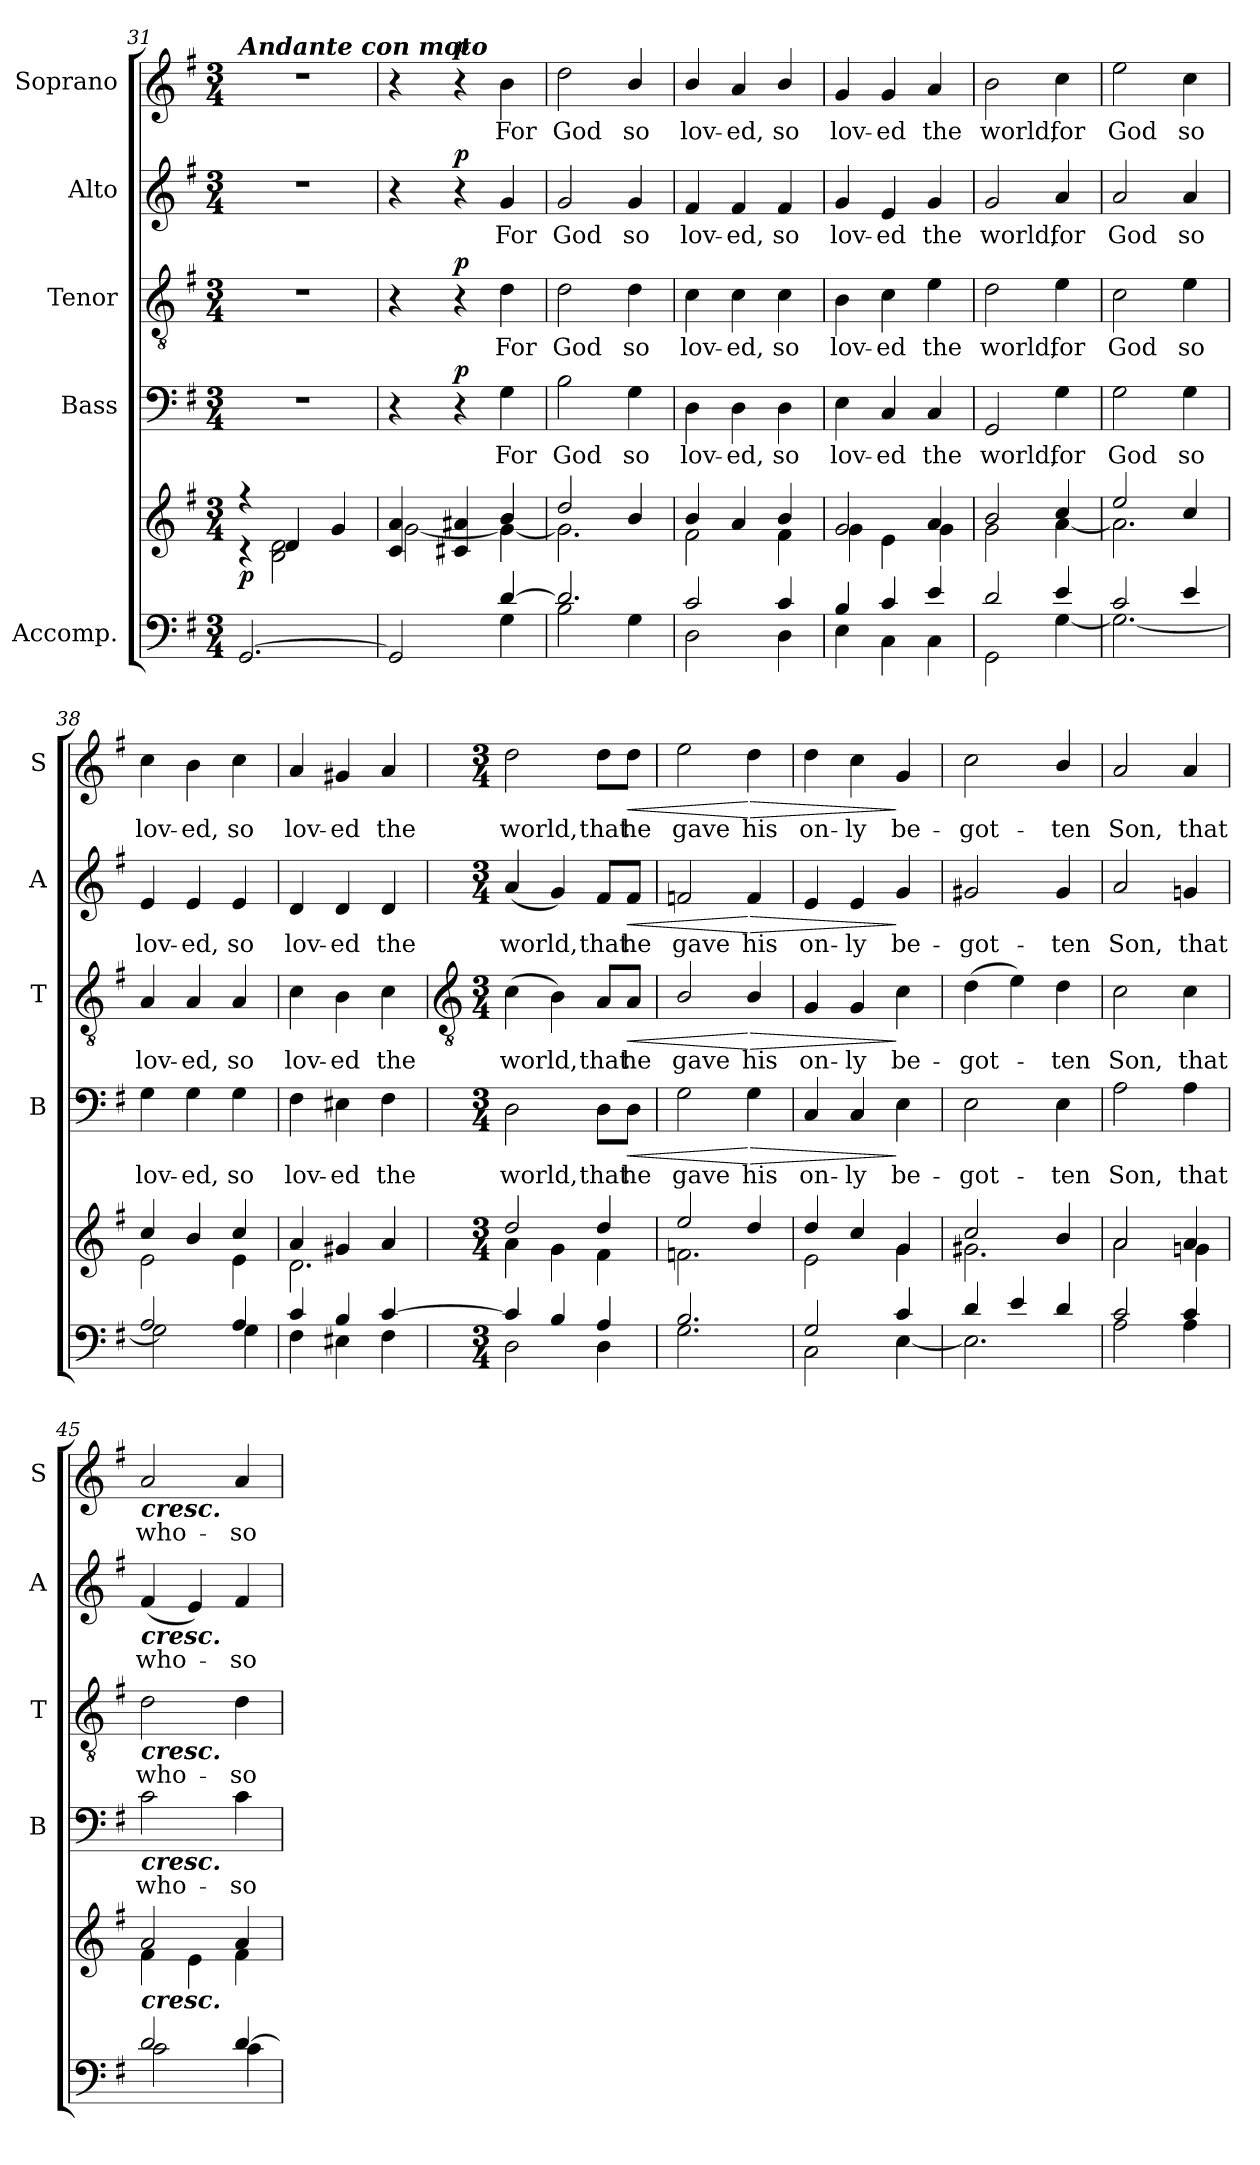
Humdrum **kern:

**kern	**kern	**dynam	**kern	**text	**dynam	**kern	**text	**dynam	**kern	**text	**dynam	**kern	**text	**dynam
*part5	*part5	*part5	*part4	*part4	*part4	*part3	*part3	*part3	*part2	*part2	*part2	*part1	*part1	*part1
*staff6	*staff5	*staff5/6	*staff4	*staff4	*staff4	*staff3	*staff3	*staff3	*staff2	*staff2	*staff2	*staff1	*staff1	*staff1
*I"Accomp.	*	*	*I"Bass	*	*	*I"Tenor	*	*	*I"Alto	*	*	*I"Soprano	*	*
*	*	*	*I'B	*	*	*I'T	*	*	*I'A	*	*	*I'S	*	*
!!LO:LB:g=z
*clefF4	*clefG2	*	*clefF4	*	*	*clefGv2	*	*	*clefG2	*	*	*clefG2	*	*
*k[f#]	*k[f#]	*	*k[f#]	*	*	*k[f#]	*	*	*k[f#]	*	*	*k[f#]	*	*
*G:	*G:	*	*G:	*	*	*G:	*	*	*G:	*	*	*G:	*	*
*M3/4	*M3/4	*	*M3/4	*	*	*M3/4	*	*	*M3/4	*	*	*M3/4	*	*
=31	=31	=31	=31	=31	=31	=31	=31	=31	=31	=31	=31	=31	=31	=31
*^	*	*	*	*	*	*	*	*	*	*	*	*	*	*
!	!	!	!	!	!	!	!	!	!	!	!	!	!LO:TX:a:Bi:t=Andante con moto	!	!
!	!	!LO:TX:a:Bi:t=Andante con moto	!	!	!	!	!	!	!	!	!	!	!	!	!
!	!	!LO:TX:b:Bi:t=legato	!	!	!	!	!	!	!	!	!	!	!	!	!
!	!LO:N:vis=1	!	!LO:DY:b	!LO:N:vis=1	!	!	!LO:N:vis=1	!	!	!LO:N:vis=1	!	!	!LO:N:vis=1	!	!
*	*	*^	*	*	*	*	*	*	*	*	*	*	*	*	*
[2.GG/	2.ryy	4r	4r	p	2.r	.	.	2.r	.	.	2.r	.	.	2.r	.	.
.	.	4d/	2B\ 2d\	.	.	.	.	.	.	.	.	.	.	.	.	.
.	.	4qqc/yy	.	.	.	.	.	.	.	.	.	.	.	.	.	.
.	.	4g/	.	.	.	.	.	.	.	.	.	.	.	.	.	.
=32	=32	=32	=32	=32	=32	=32	=32	=32	=32	=32	=32	=32	=32	=32	=32	=32
2GG/]	2ryy	4c/ 4a/	[2g\	.	4r	.	.	4r	.	.	4r	.	.	4r	.	.
.	.	4qqc/yy	.	.	.	.	.	.	.	.	.	.	.	.	.	.
!	!	!	!	!	!	!	!LO:DY:b	!	!	!LO:DY:b	!	!	!LO:DY:b	!	!	!LO:DY:b
.	.	4c#X/ 4a#X/	.	.	4r	.	p	4r	.	p	4r	.	p	4r	.	p
!	!	!	!	!	!	!LO:LY:b	!	!	!LO:LY:b	!	!	!LO:LY:b	!	!	!LO:LY:b	!
[4d/	4G\	4b/	4g\_	.	4G	For	.	4d	For	.	4g	For	.	4b	For	.
=33	=33	=33	=33	=33	=33	=33	=33	=33	=33	=33	=33	=33	=33	=33	=33	=33
!	!	!	!	!	!	!LO:LY:b	!	!	!LO:LY:b	!	!	!LO:LY:b	!	!	!LO:LY:b	!
2.d/]	2B\	2dd/	2.g\]	.	2B	God	.	2d	God	.	2g	God	.	2dd	God	.
!	!	!	!	!	!	!LO:LY:b	!	!	!LO:LY:b	!	!	!LO:LY:b	!	!	!LO:LY:b	!
.	4G\	4b/	.	.	4G	so	.	4d	so	.	4g	so	.	4b/	so	.
=34	=34	=34	=34	=34	=34	=34	=34	=34	=34	=34	=34	=34	=34	=34	=34	=34
!	!	!	!	!	!	!LO:LY:b	!	!	!LO:LY:b	!	!	!LO:LY:b	!	!	!LO:LY:b	!
2c/	2D\	4b/	2f#\	.	4D	lov-	.	4c	lov-	.	4f#	lov-	.	4b/	lov-	.
!	!	!	!	!	!	!LO:LY:b	!	!	!LO:LY:b	!	!	!LO:LY:b	!	!	!LO:LY:b	!
.	.	4a/	.	.	4D	-ed,	.	4c	-ed,	.	4f#	-ed,	.	4a	-ed,	.
!	!	!	!	!	!	!LO:LY:b	!	!	!LO:LY:b	!	!	!LO:LY:b	!	!	!LO:LY:b	!
4c/	4D\	4b/	4f#\	.	4D	so	.	4c	so	.	4f#	so	.	4b/	so	.
=35	=35	=35	=35	=35	=35	=35	=35	=35	=35	=35	=35	=35	=35	=35	=35	=35
!	!	!	!	!	!	!LO:LY:b	!	!	!LO:LY:b	!	!	!LO:LY:b	!	!	!LO:LY:b	!
4B/	4E\	2g/	4g\	.	4E	lov-	.	4B	lov-	.	4g	lov-	.	4g	lov-	.
!	!	!	!	!	!	!LO:LY:b	!	!	!LO:LY:b	!	!	!LO:LY:b	!	!	!LO:LY:b	!
4c/	4C\	.	4e\	.	4C	-ed	.	4c	-ed	.	4e	-ed	.	4g	-ed	.
!	!	!	!	!	!	!LO:LY:b	!	!	!LO:LY:b	!	!	!LO:LY:b	!	!	!LO:LY:b	!
4e/	4C\	4a/	4g\	.	4C	the	.	4e	the	.	4g	the	.	4a	the	.
=36	=36	=36	=36	=36	=36	=36	=36	=36	=36	=36	=36	=36	=36	=36	=36	=36
!	!	!	!	!	!	!LO:LY:b	!	!	!LO:LY:b	!	!	!LO:LY:b	!	!	!LO:LY:b	!
2d/	2GG\	2b/	2g\	.	2GG	world,	.	2d	world,	.	2g	world,	.	2b	world,	.
!	!	!	!	!	!	!LO:LY:b	!	!	!LO:LY:b	!	!	!LO:LY:b	!	!	!LO:LY:b	!
4e/	[4G\	4cc/	[4a\	.	4G	for	.	4e	for	.	4a	for	.	4cc	for	.
=37	=37	=37	=37	=37	=37	=37	=37	=37	=37	=37	=37	=37	=37	=37	=37	=37
!	!	!	!	!	!	!LO:LY:b	!	!	!LO:LY:b	!	!	!LO:LY:b	!	!	!LO:LY:b	!
2c/	2.G\_	2ee/	2.a\]	.	2G	God	.	2c	God	.	2a	God	.	2ee	God	.
!	!	!	!	!	!	!LO:LY:b	!	!	!LO:LY:b	!	!	!LO:LY:b	!	!	!LO:LY:b	!
4e/	.	4cc/	.	.	4G	so	.	4e	so	.	4a	so	.	4cc	so	.
=38	=38	=38	=38	=38	=38	=38	=38	=38	=38	=38	=38	=38	=38	=38	=38	=38
!	!	!	!	!	!	!LO:LY:b	!	!	!LO:LY:b	!	!	!LO:LY:b	!	!	!LO:LY:b	!
2A/	2G\]	4cc/	2e\	.	4G	lov-	.	4A	lov-	.	4e	lov-	.	4cc	lov-	.
!	!	!	!	!	!	!LO:LY:b	!	!	!LO:LY:b	!	!	!LO:LY:b	!	!	!LO:LY:b	!
.	.	4b/	.	.	4G	-ed,	.	4A	-ed,	.	4e	-ed,	.	4b	-ed,	.
!	!	!	!	!	!	!LO:LY:b	!	!	!LO:LY:b	!	!	!LO:LY:b	!	!	!LO:LY:b	!
4A/	4G\	4cc/	4e\	.	4G	so	.	4A	so	.	4e	so	.	4cc	so	.
=39	=39	=39	=39	=39	=39	=39	=39	=39	=39	=39	=39	=39	=39	=39	=39	=39
!	!	!	!	!	!	!LO:LY:b	!	!	!LO:LY:b	!	!	!LO:LY:b	!	!	!LO:LY:b	!
4c/	4F#\	4a/	2.d\	.	4F#	lov-	.	4c	lov-	.	4d	lov-	.	4a	lov-	.
!	!	!	!	!	!	!LO:LY:b	!	!	!LO:LY:b	!	!	!LO:LY:b	!	!	!LO:LY:b	!
4B/	4E#X\	4g#X/	.	.	4E#X	-ed	.	4B	-ed	.	4d	-ed	.	4g#X	-ed	.
!	!	!	!	!	!	!LO:LY:b	!	!	!LO:LY:b	!	!	!LO:LY:b	!	!	!LO:LY:b	!
[4c/	4F#\	4a/	.	.	4F#	the	.	4c	the	.	4d	the	.	4a	the	.
!!LO:LB:g=z
=40	=40	=40	=40	=40	=40	=40	=40	=40	=40	=40	=40	=40	=40	=40	=40	=40
*	*	*	*	*	*	*	*	*clefGv2	*	*	*	*	*	*	*	*
*M3/4	*	*M3/4	*	*	*M3/4	*	*	*M3/4	*	*	*M3/4	*	*	*M3/4	*	*
!	!	!	!	!	!	!LO:LY:b	!	!	!LO:LY:b	!	!	!LO:LY:b	!	!	!LO:LY:b	!
4c/]	2D\	2dd/	4a\	.	2D	world,	.	(>4c	world,	.	(<4a	world,	.	2dd	world,	.
4B/	.	.	4g\	.	.	.	.	4B)	.	.	4g)	.	.	.	.	.
!	!	!	!	!	!	!LO:LY:b	!	!	!LO:LY:b	!	!	!LO:LY:b	!	!	!LO:LY:b	!
4A/	4D\	4dd/	4f#\	.	8D\L	that	.	8A/L	that	.	8f#/L	that	.	8dd\L	that	.
!	!	!	!	!	!	!LO:LY:b	!LO:HP:b	!	!LO:LY:b	!LO:HP:b	!	!LO:LY:b	!LO:HP:b	!	!LO:LY:b	!LO:HP:b
.	.	.	.	.	8D\J	he	<	8A/J	he	<	8f#/J	he	<	8dd\J	he	<
=41	=41	=41	=41	=41	=41	=41	=41	=41	=41	=41	=41	=41	=41	=41	=41	=41
!	!	!	!	!	!	!LO:LY:b	!	!	!LO:LY:b	!	!	!LO:LY:b	!	!	!LO:LY:b	!
2.B/	2.G\	2ee/	2.fn\	.	2G	gave	.	2B/	gave	.	2fn	gave	.	2ee	gave	.
!	!	!	!	!	!	!LO:LY:b	!LO:HP:n=1:b	!	!LO:LY:b	!LO:HP:n=1:b	!	!LO:LY:b	!LO:HP:n=1:b	!	!LO:LY:b	!LO:HP:n=1:b
.	.	4dd/	.	.	4G	his	[ >	4B/	his	[ >	4f	his	[ >	4dd	his	[ >
=42	=42	=42	=42	=42	=42	=42	=42	=42	=42	=42	=42	=42	=42	=42	=42	=42
!	!	!	!	!	!	!LO:LY:b	!	!	!LO:LY:b	!	!	!LO:LY:b	!	!	!LO:LY:b	!
2G/	2C\	4dd/	2e\	.	4C	on-	.	4G	on-	.	4e	on-	.	4dd	on-	.
!	!	!	!	!	!	!LO:LY:b	!	!	!LO:LY:b	!	!	!LO:LY:b	!	!	!LO:LY:b	!
.	.	4cc/	.	.	4C	-ly	.	4G	-ly	.	4e	-ly	.	4cc	-ly	.
!	!	!	!	!	!	!LO:LY:b	!	!	!LO:LY:b	!	!	!LO:LY:b	!	!	!LO:LY:b	!
4c/	[4E\	4g/	4g\	.	4E	be-	]	4c	be-	]	4g	be-	]	4g	be-	]
=43	=43	=43	=43	=43	=43	=43	=43	=43	=43	=43	=43	=43	=43	=43	=43	=43
!	!	!	!	!	!	!LO:LY:b	!	!	!LO:LY:b	!	!	!LO:LY:b	!	!	!LO:LY:b	!
4d/	2.E\]	2cc/	2.g#X\	.	2E	-got-	.	(>4d	-got-	.	2g#X	-got-	.	2cc	-got-	.
4e/	.	.	.	.	.	.	.	4e)	.	.	.	.	.	.	.	.
!	!	!	!	!	!	!LO:LY:b	!	!	!LO:LY:b	!	!	!LO:LY:b	!	!	!LO:LY:b	!
4d/	.	4b/	.	.	4E	-ten	.	4d	ten	.	4g#	-ten	.	4b/	-ten	.
=44	=44	=44	=44	=44	=44	=44	=44	=44	=44	=44	=44	=44	=44	=44	=44	=44
!	!	!	!	!	!	!LO:LY:b	!	!	!LO:LY:b	!	!	!LO:LY:b	!	!	!LO:LY:b	!
2c/	2A\	2a/	2a\	.	2A	Son,	.	2c	Son,	.	2a	Son,	.	2a	Son,	.
!	!	!	!	!	!	!LO:LY:b	!	!	!LO:LY:b	!	!	!LO:LY:b	!	!	!LO:LY:b	!
4c/	4A\	4a/	4gn\	.	4A	that	.	4c	that	.	4gn	that	.	4a	that	.
=45	=45	=45	=45	=45	=45	=45	=45	=45	=45	=45	=45	=45	=45	=45	=45	=45
!	!	!	!	!	!	!	!	!	!	!	!	!	!	!LO:TX:b:Bi:t=cresc.	!	!
!	!	!	!	!	!	!	!	!	!	!	!LO:TX:b:Bi:t=cresc.	!	!	!	!	!
!	!	!	!	!	!	!	!	!LO:TX:b:Bi:t=cresc.	!	!	!	!	!	!	!	!
!	!	!	!	!	!LO:TX:b:Bi:t=cresc.	!	!	!	!	!	!	!	!	!	!	!
!	!	!LO:TX:b:Bi:t=cresc.	!	!	!	!	!	!	!	!	!	!	!	!	!	!
!	!	!	!	!	!	!LO:LY:b	!	!	!LO:LY:b	!	!	!LO:LY:b	!	!	!LO:LY:b	!
2d/	2c\	2a/	4f#\	.	2c	who-	.	2d	who-	.	(<4f#	who-	.	2a	who-	.
.	.	.	4e\	.	.	.	.	.	.	.	4e)	.	.	.	.	.
!	!	!	!	!	!	!LO:LY:b	!	!	!LO:LY:b	!	!	!LO:LY:b	!	!	!LO:LY:b	!
[4d/	4c\	4a/	4f#\	.	4c	-so-	.	4d	-so-	.	4f#	so-	.	4a	-so-	.
*v	*v	*	*	*	*	*	*	*	*	*	*	*	*	*	*	*
*	*v	*v	*	*	*	*	*	*	*	*	*	*	*	*	*
=	=	=	=	=	=	=	=	=	=	=	=	=	=	=
*-	*-	*-	*-	*-	*-	*-	*-	*-	*-	*-	*-	*-	*-	*-
